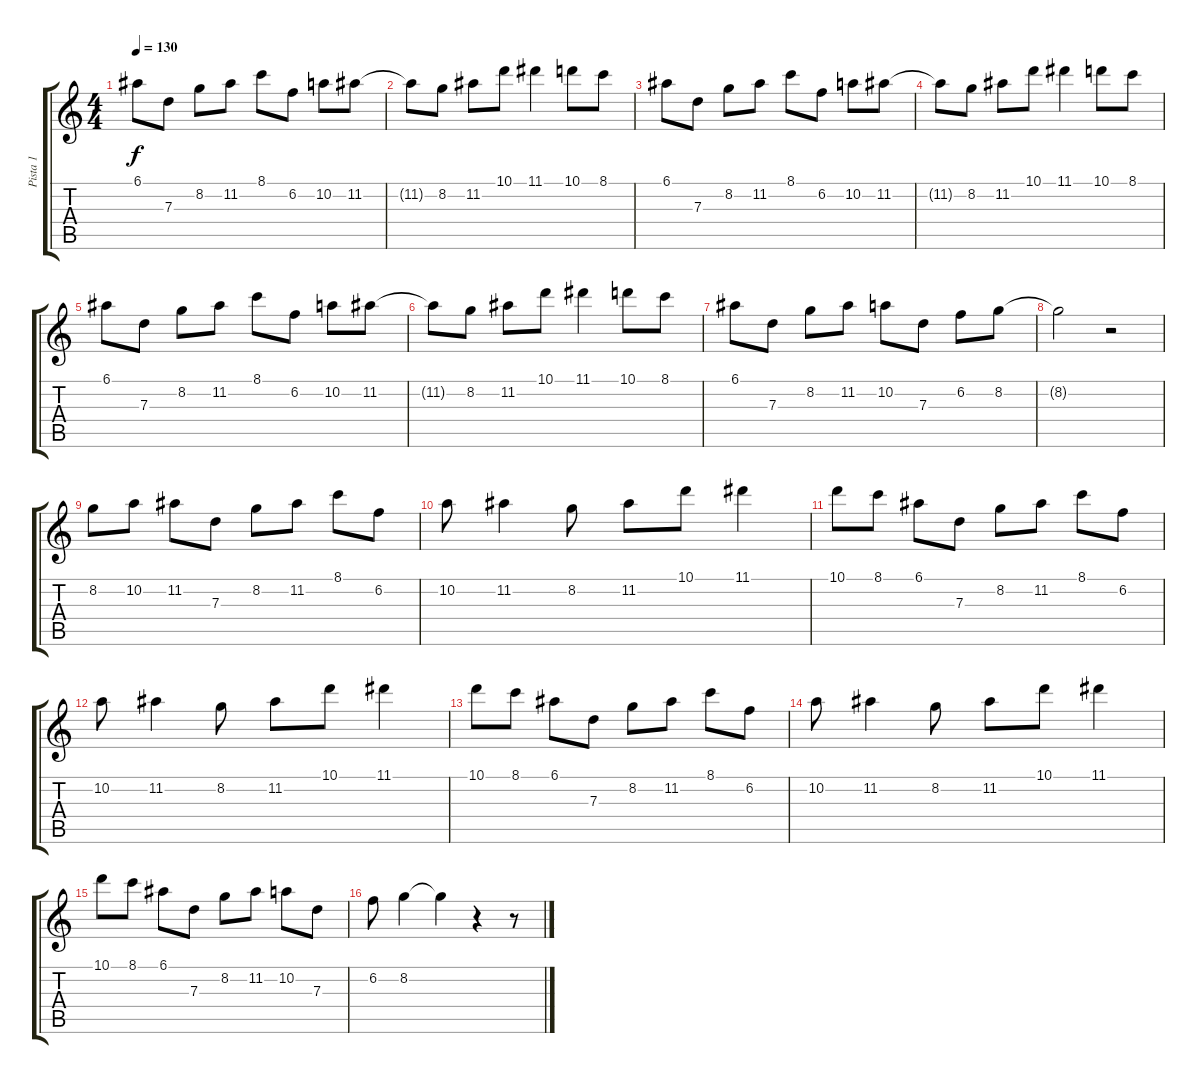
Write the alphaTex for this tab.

\track ("Pista 1" "Pista 1") {instrument distortionguitar}
\staff {score tabs}
\tuning (E4 B3 G3 D3 A2 E2) {hide}
\ts (4 4)
\tempo 130
\clef g2
\ks c
6.1.8{dy f} 7.3.8 8.2.8 11.2.8 8.1.8 6.2.8 10.2.8 11.2.8 |
11.2{t}.8 8.2.8 11.2.8 10.1.8 11.1.4 10.1.8 8.1.8 |
6.1.8 7.3.8 8.2.8 11.2.8 8.1.8 6.2.8 10.2.8 11.2.8 |
11.2{t}.8 8.2.8 11.2.8 10.1.8 11.1.4 10.1.8 8.1.8 |
6.1.8 7.3.8 8.2.8 11.2.8 8.1.8 6.2.8 10.2.8 11.2.8 |
11.2{t}.8 8.2.8 11.2.8 10.1.8 11.1.4 10.1.8 8.1.8 |
6.1.8 7.3.8 8.2.8 11.2.8 10.2.8 7.3.8 6.2.8 8.2.8 |
8.2{t}.2 r.2 |
8.2.8 10.2.8 11.2.8 7.3.8 8.2.8 11.2.8 8.1.8 6.2.8 |
10.2.8 11.2.4 8.2.8 11.2.8 10.1.8 11.1.4 |
10.1.8 8.1.8 6.1.8 7.3.8 8.2.8 11.2.8 8.1.8 6.2.8 |
10.2.8 11.2.4 8.2.8 11.2.8 10.1.8 11.1.4 |
10.1.8 8.1.8 6.1.8 7.3.8 8.2.8 11.2.8 8.1.8 6.2.8 |
10.2.8 11.2.4 8.2.8 11.2.8 10.1.8 11.1.4 |
10.1.8 8.1.8 6.1.8 7.3.8 8.2.8 11.2.8 10.2.8 7.3.8 |
6.2.8 8.2.4 8.2{t}.4 r.4 r.8
